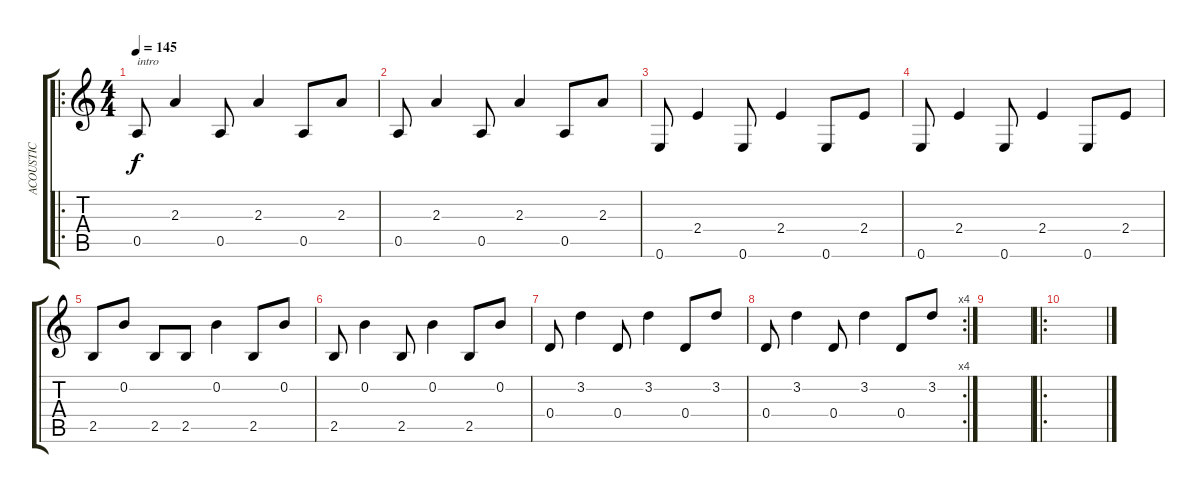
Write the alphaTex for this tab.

\track ("ACOUSTIC" "ACOUSTIC") {instrument acousticguitarnylon}
\staff {score tabs}
\tuning (E4 B3 G3 D3 A2 E2) {hide}
\ro
\ts (4 4)
\tempo 145
\clef g2
\ks c
0.5.8{txt "intro" dy f instrument acousticguitarnylon} 2.3.4 0.5.8 2.3.4 0.5.8 2.3.8 |
0.5.8 2.3.4 0.5.8 2.3.4 0.5.8 2.3.8 |
0.6.8 2.4.4 0.6.8 2.4.4 0.6.8 2.4.8 |
0.6.8 2.4.4 0.6.8 2.4.4 0.6.8 2.4.8 |
2.5.8 0.2.8 2.5.8 2.5.8 0.2.4 2.5.8 0.2.8 |
2.5.8 0.2.4 2.5.8 0.2.4 2.5.8 0.2.8 |
0.4.8 3.2.4 0.4.8 3.2.4 0.4.8 3.2.8 |
\rc 4
0.4.8 3.2.4 0.4.8 3.2.4 0.4.8 3.2.8 |
|
\ro
